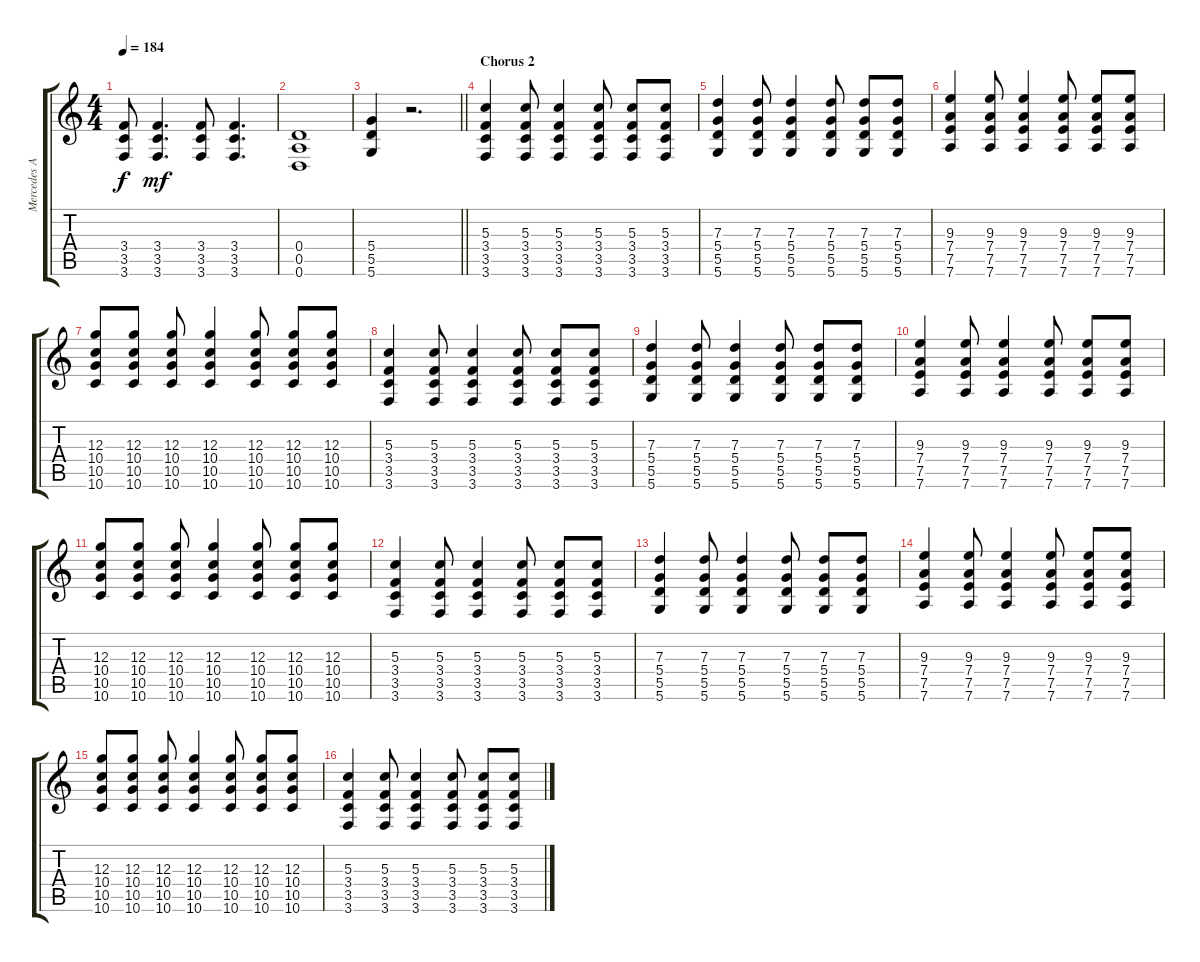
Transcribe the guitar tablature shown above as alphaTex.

\track ("Mercedes Arn-Horn (Rhythm Guitar)" "Mercedes A") {instrument overdrivenguitar}
\staff {score tabs}
\tuning (E4 B3 G3 D3 A2 D2) {hide}
\ts (4 4)
\tempo 184
\clef g2
\ks c
(3.4{t} 3.5{t} 3.6{t}).8{dy f} (3.4 3.5 3.6).4{d dy mf} (3.4 3.5 3.6).8 (3.4 3.5 3.6).4{d} |
(0.4 0.5 0.6).1 |
\barLineRight lightlight
(5.4 5.5 5.6).4 r.2{d} |
\section ("" "Chorus 2")
(5.3 3.4 3.5 3.6).4 (5.3 3.4 3.5 3.6).8 (5.3 3.4 3.5 3.6).4 (5.3 3.4 3.5 3.6).8 (5.3 3.4 3.5 3.6).8 (5.3 3.4 3.5 3.6).8 |
(7.3 5.4 5.5 5.6).4 (7.3 5.4 5.5 5.6).8 (7.3 5.4 5.5 5.6).4 (7.3 5.4 5.5 5.6).8 (7.3 5.4 5.5 5.6).8 (7.3 5.4 5.5 5.6).8 |
(9.3 7.4 7.5 7.6).4 (9.3 7.4 7.5 7.6).8 (9.3 7.4 7.5 7.6).4 (9.3 7.4 7.5 7.6).8 (9.3 7.4 7.5 7.6).8 (9.3 7.4 7.5 7.6).8 |
(12.3 10.4 10.5 10.6).8 (12.3 10.4 10.5 10.6).8 (12.3 10.4 10.5 10.6).8 (12.3 10.4 10.5 10.6).4 (12.3 10.4 10.5 10.6).8 (12.3 10.4 10.5 10.6).8 (12.3 10.4 10.5 10.6).8 |
(5.3 3.4 3.5 3.6).4 (5.3 3.4 3.5 3.6).8 (5.3 3.4 3.5 3.6).4 (5.3 3.4 3.5 3.6).8 (5.3 3.4 3.5 3.6).8 (5.3 3.4 3.5 3.6).8 |
(7.3 5.4 5.5 5.6).4 (7.3 5.4 5.5 5.6).8 (7.3 5.4 5.5 5.6).4 (7.3 5.4 5.5 5.6).8 (7.3 5.4 5.5 5.6).8 (7.3 5.4 5.5 5.6).8 |
(9.3 7.4 7.5 7.6).4 (9.3 7.4 7.5 7.6).8 (9.3 7.4 7.5 7.6).4 (9.3 7.4 7.5 7.6).8 (9.3 7.4 7.5 7.6).8 (9.3 7.4 7.5 7.6).8 |
(12.3 10.4 10.5 10.6).8 (12.3 10.4 10.5 10.6).8 (12.3 10.4 10.5 10.6).8 (12.3 10.4 10.5 10.6).4 (12.3 10.4 10.5 10.6).8 (12.3 10.4 10.5 10.6).8 (12.3 10.4 10.5 10.6).8 |
(5.3 3.4 3.5 3.6).4 (5.3 3.4 3.5 3.6).8 (5.3 3.4 3.5 3.6).4 (5.3 3.4 3.5 3.6).8 (5.3 3.4 3.5 3.6).8 (5.3 3.4 3.5 3.6).8 |
(7.3 5.4 5.5 5.6).4 (7.3 5.4 5.5 5.6).8 (7.3 5.4 5.5 5.6).4 (7.3 5.4 5.5 5.6).8 (7.3 5.4 5.5 5.6).8 (7.3 5.4 5.5 5.6).8 |
(9.3 7.4 7.5 7.6).4 (9.3 7.4 7.5 7.6).8 (9.3 7.4 7.5 7.6).4 (9.3 7.4 7.5 7.6).8 (9.3 7.4 7.5 7.6).8 (9.3 7.4 7.5 7.6).8 |
(12.3 10.4 10.5 10.6).8 (12.3 10.4 10.5 10.6).8 (12.3 10.4 10.5 10.6).8 (12.3 10.4 10.5 10.6).4 (12.3 10.4 10.5 10.6).8 (12.3 10.4 10.5 10.6).8 (12.3 10.4 10.5 10.6).8 |
(5.3 3.4 3.5 3.6).4 (5.3 3.4 3.5 3.6).8 (5.3 3.4 3.5 3.6).4 (5.3 3.4 3.5 3.6).8 (5.3 3.4 3.5 3.6).8 (5.3 3.4 3.5 3.6).8
